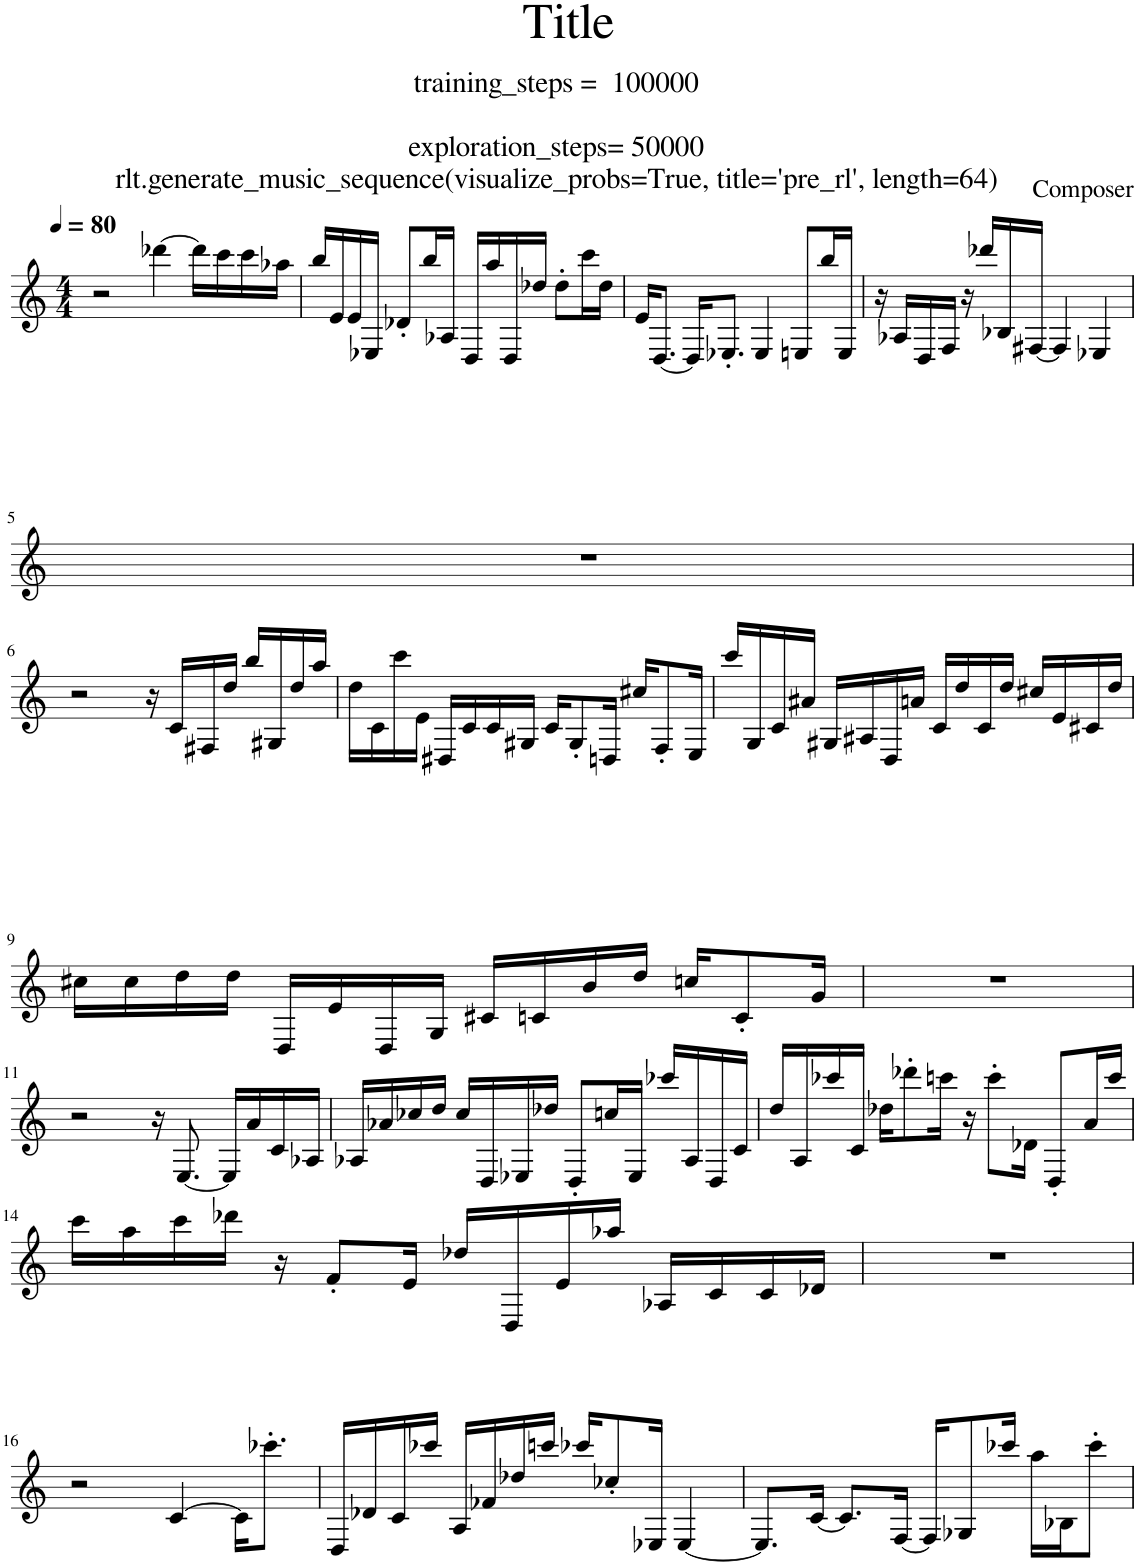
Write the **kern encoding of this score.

**kern
*part1
*staff1
*I"Piano
*I'Pno.
*clefG2
*k[]
*M4/4
=1
2r
*MM80
[4ddd-X\
16ddd-\LL]
16ccc\
16ccc\
16aa-X\JJ
=2
16bb/LL
16e/
16e/
16E-X/JJ
8d-X'/L
16bb/L
16A-X/JJ
16D/LL
16aa/
16D/
16dd-X/JJ
8dd-'\L
16ccc\L
16dd-\JJ
=3
16e/KL
[8.D/J
16D/KL]
8.E-X'/J
4E-/
8En/L
16bb/L
16E/JJ
=4
16r
16A-X/LL
16D/
16F/JJ
16r
16ddd-X/LL
16B-X/
[16F#X/JJ
4F#/]
4E-X/
!!LO:LB:g=z
=5
1r
!!LO:LB:g=z
=6
2r
16r
16c/LL
16F#X/
16dd/JJ
16bb/LL
16G#X/
16dd/
16aa/JJ
=7
16dd\LL
16c\
16ccc\
16e\JJ
16D#X/LL
16c/
16c/
16G#X/JJ
16c/KL
8G#'/
16Dn/Jk
16cc#X/KL
8F'/
16E/Jk
=8
16ccc/LL
16G/
16c/
16a#X/JJ
16G#X/LL
16A#X/
16D/
16an/JJ
16c/LL
16dd/
16c/
16dd/JJ
16cc#X/LL
16e/
16c#X/
16dd/JJ
!!LO:LB:g=z
=9
16cc#X\LL
16cc#\
16dd\
16dd\JJ
16D/LL
16e/
16D/
16G/JJ
16c#X/LL
16cn/
16b/
16dd/JJ
16ccn/KL
8c'/
16g/Jk
=10
1r
!!LO:LB:g=z
=11
2r
16r
[8.E/
16E/LL]
16a/
16c/
16A-X/JJ
=12
16A-X/LL
16a-X/
16cc-X/
16dd/JJ
16cc-/LL
16D/
16E-X/
16dd-X/JJ
8D'/L
16ccn/L
16E-/JJ
16ccc-X/LL
16A-/
16D/
16c/JJ
=13
16dd/LL
16A/
16ccc-X/
16c/JJ
16dd-X\KL
8ddd-X'\
16cccn\Jk
16r
8ccc'\L
16d-X\Jk
8D'/L
16a/L
16ccc/JJ
!!LO:LB:g=z
=14
16ccc\LL
16aa\
16ccc\
16ddd-X\JJ
16r
8f'/L
16e/Jk
16dd-X/LL
16D/
16e/
16aa-X/JJ
16A-X/LL
16c/
16c/
16d-X/JJ
=15
1r
!!LO:LB:g=z
=16
2r
[4c/
16c\KL]
8.ccc-X'\J
=17
16D/LL
16d-X/
16c/
16ccc-X/JJ
16A/LL
16f-X/
16dd-X/
16cccn/JJ
16ccc-X/KL
8cc-X'/
16E-X/Jk
[4E-/
=18
8.E-/L]
[16c/Jk
8.c/L]
[16F/Jk
16F/KL]
8G-X/
16ccc-X/Jk
16aa\LL
16B-X\J
8ccc-'\J
=
*-
